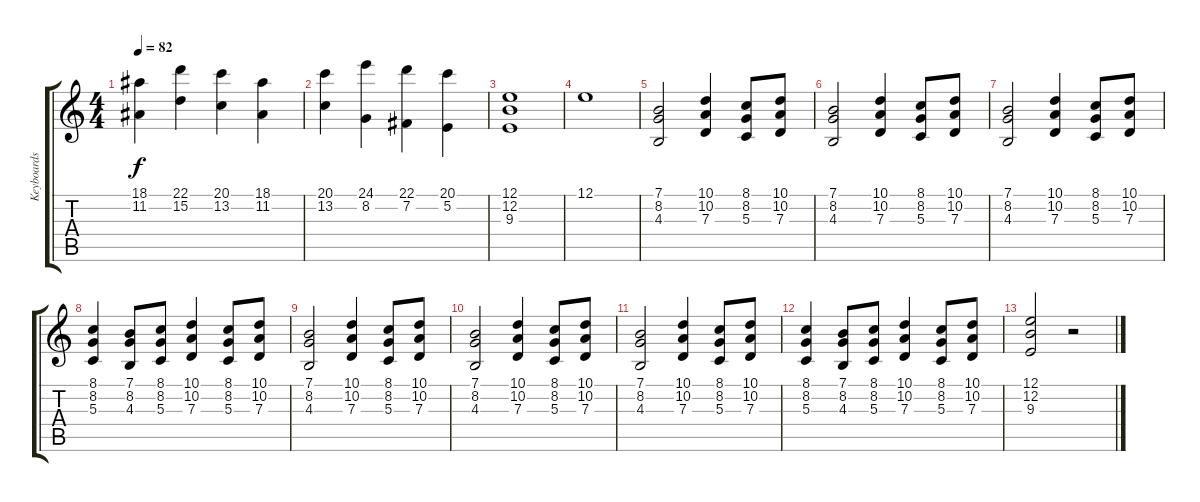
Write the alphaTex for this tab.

\track ("Keyboards" "Keyboards") {instrument stringensemble1}
\staff {score tabs}
\tuning (E4 B3 G3 D3 A2 E2) {hide}
\ts (4 4)
\tempo 82
\clef g2
\ks c
(18.1 11.2).4{dy f} (22.1 15.2).4 (20.1 13.2).4 (18.1 11.2).4 |
(20.1 13.2).4 (24.1 8.2).4 (22.1 7.2).4 (20.1 5.2).4 |
(12.1 12.2 9.3).1 |
12.1.1 |
\section ("" "")
(7.1 8.2 4.3).2{instrument stringensemble1} (10.1 10.2 7.3).4 (8.1 8.2 5.3).8 (10.1 10.2 7.3).8 |
(7.1 8.2 4.3).2 (10.1 10.2 7.3).4 (8.1 8.2 5.3).8 (10.1 10.2 7.3).8 |
(7.1 8.2 4.3).2 (10.1 10.2 7.3).4 (8.1 8.2 5.3).8 (10.1 10.2 7.3).8 |
(8.1 8.2 5.3).4 (7.1 8.2 4.3).8 (8.1 8.2 5.3).8 (10.1 10.2 7.3).4 (8.1 8.2 5.3).8 (10.1 10.2 7.3).8 |
(7.1 8.2 4.3).2 (10.1 10.2 7.3).4 (8.1 8.2 5.3).8 (10.1 10.2 7.3).8 |
(7.1 8.2 4.3).2 (10.1 10.2 7.3).4 (8.1 8.2 5.3).8 (10.1 10.2 7.3).8 |
(7.1 8.2 4.3).2 (10.1 10.2 7.3).4 (8.1 8.2 5.3).8 (10.1 10.2 7.3).8 |
(8.1 8.2 5.3).4 (7.1 8.2 4.3).8 (8.1 8.2 5.3).8 (10.1 10.2 7.3).4 (8.1 8.2 5.3).8 (10.1 10.2 7.3).8 |
(12.1 12.2 9.3).2 r.2
